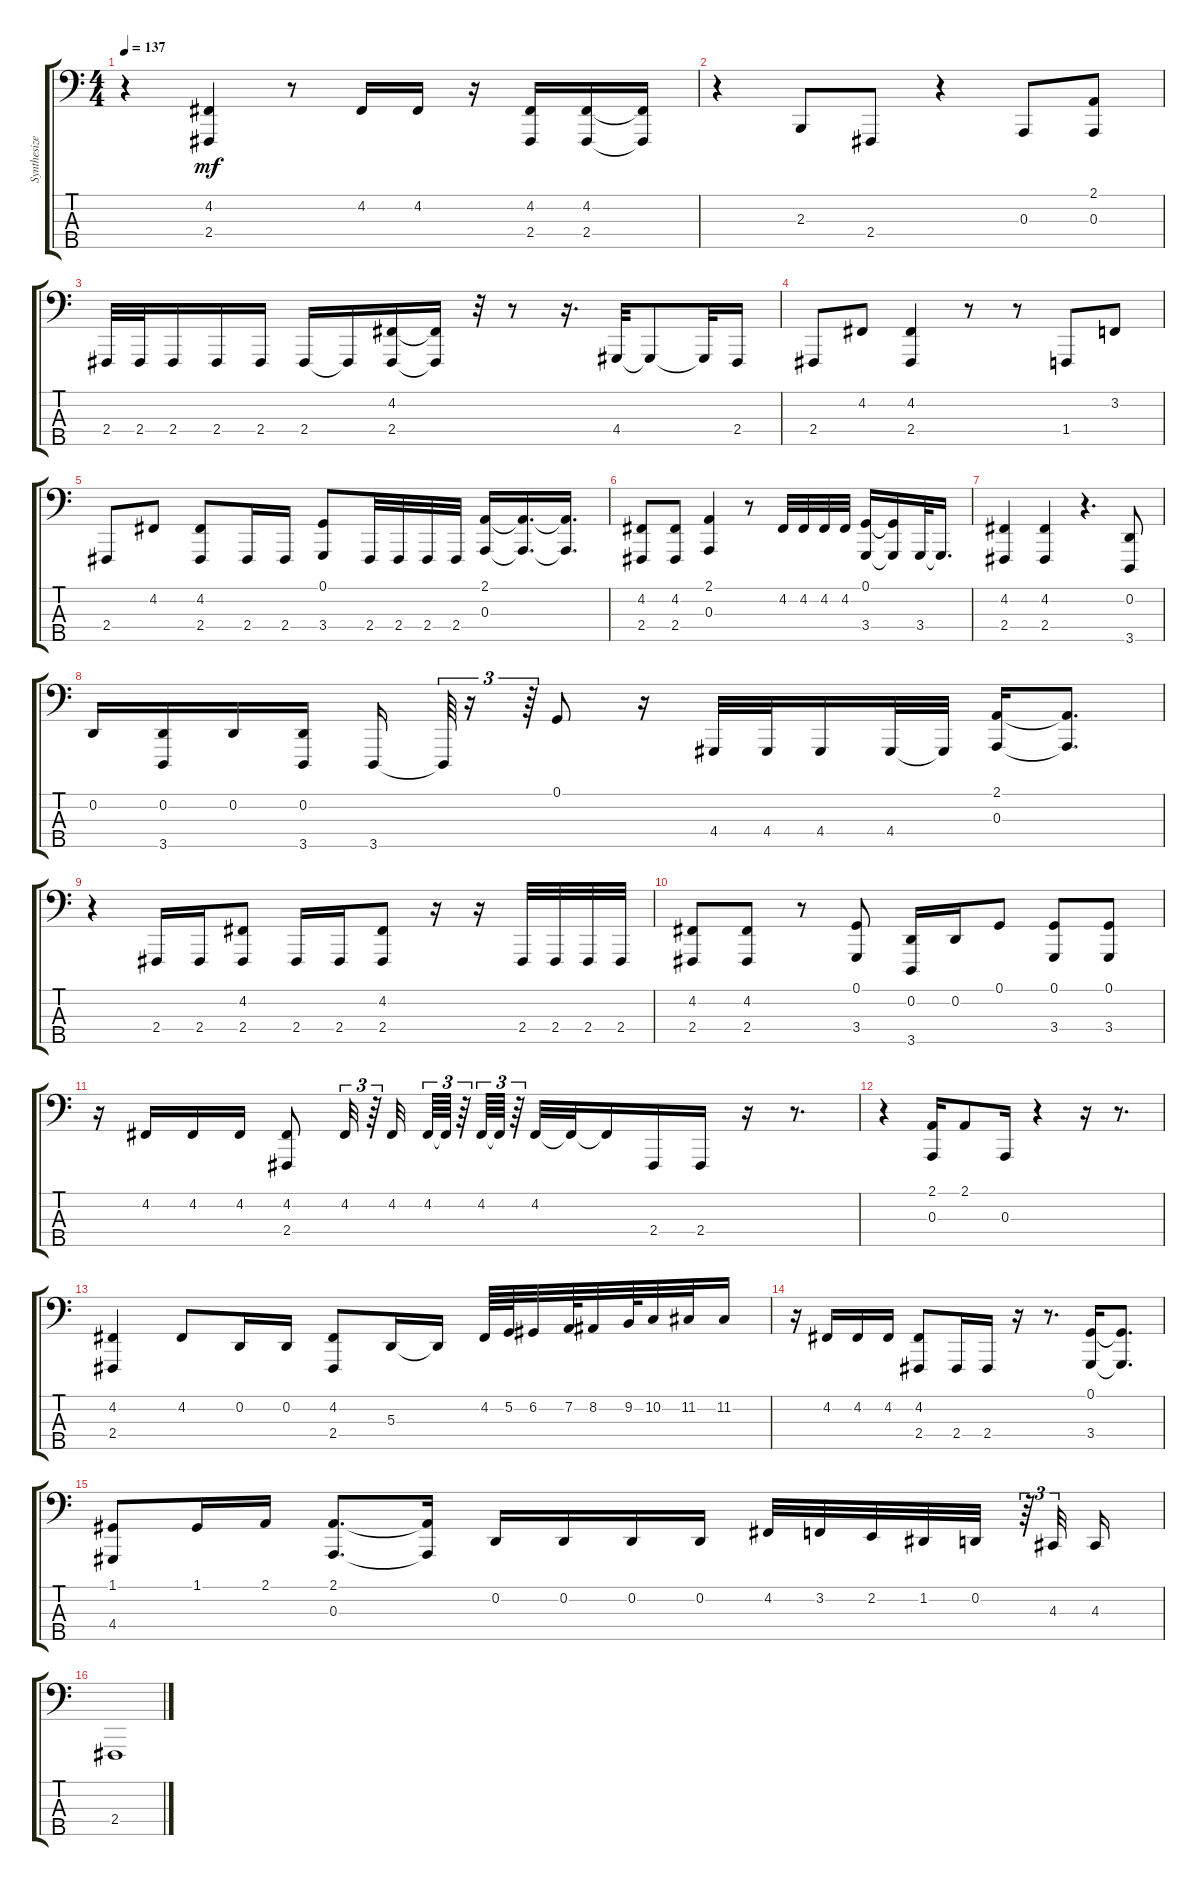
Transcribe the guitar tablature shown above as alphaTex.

\track ("Synthesizer" "Synthesize") {instrument pad2warm}
\staff {score tabs}
\tuning (G2 D2 A1 E1 B0) {hide}
\ts (4 4)
\tempo 137
\clef f4
\ks c
r.4{dy mf} (4.2 2.4).4 r.8 4.2.16 4.2.16 r.16 (4.2 2.4).16 (4.2 2.4).16 (4.2{t} 2.4{t}).16 |
r.4 2.3.8 2.4.8 r.4 0.3.8 (2.1 0.3).8 |
2.4.32 2.4.32 2.4.16 2.4.16 2.4.16 2.4.16 2.4{t}.16 (4.2 2.4).16 (4.2{t} 2.4{t}).16 r.32 r.8 r.16{d} 4.4.32 4.4{t}.8 4.4{t}.32 2.4.16 |
2.4.8 4.2.8 (4.2 2.4).4 r.8 r.8 1.4.8 3.2.8 |
2.4.8 4.2.8 (4.2 2.4).8 2.4.16 2.4.16 (0.1 3.4).8 2.4.32 2.4.32 2.4.32 2.4.32 (2.1 0.3).16 (2.1{t} 0.3{t}).16{d} (2.1{t} 0.3{t}).16{d} |
(4.2 2.4).8 (4.2 2.4).8 (2.1 0.3).4 r.8 4.2.32 4.2.32 4.2.32 4.2.32 (0.1 3.4).16 (0.1{t} 3.4{t}).16 3.4.32 3.4{t}.16{d} |
(4.2 2.4).4 (4.2 2.4).4 r.4{d} (0.2 3.5).8 |
0.2.16 (0.2 3.5).16 0.2.16 (0.2 3.5).16 3.5.16 3.5{t}.64{tu (3 2)} r.16{tu (3 2)} r.64{tu (3 2)} 0.1.8 r.16 4.4.32 4.4.32 4.4.16 4.4.32 4.4{t}.32 (2.1 0.3).16 (2.1{t} 0.3{t}).8{d} |
r.4 2.4.16 2.4.16 (4.2 2.4).8 2.4.16 2.4.16 (4.2 2.4).8 r.16 r.16 2.4.32 2.4.32 2.4.32 2.4.32 |
(4.2 2.4).8 (4.2 2.4).8 r.8 (0.1 3.4).8 (0.2 3.5).16 0.2.16 0.1.8 (0.1 3.4).8 (0.1 3.4).8 |
r.16 4.2.16 4.2.16 4.2.16 (4.2 2.4).8 4.2.32{tu (3 2)} r.64{tu (3 2)} 4.2.32 4.2.64{tu (3 2)} 4.2{t}.64{tu (3 2)} r.64{tu (3 2)} 4.2.64{tu (3 2)} 4.2{t}.64{tu (3 2)} r.64{tu (3 2)} 4.2.32 4.2{t}.32 4.2{t}.16 2.4.16 2.4.16 r.16 r.8{d} |
r.4 (2.1 0.3).16 2.1.8 0.3.16 r.4 r.16 r.8{d} |
(4.2 2.4).4 4.2.8 0.2.16 0.2.16 (4.2 2.4).8 5.3.16 5.3{t}.16 4.2.64 5.2.64 6.2.32 7.2.64 8.2.32 9.2.64 10.2.32 11.2.32 11.2.16 |
r.16 4.2.16 4.2.16 4.2.16 (4.2 2.4).8 2.4.16 2.4.16 r.16 r.8{d} (0.1 3.4).16 (0.1{t} 3.4{t}).8{d} |
(1.1 4.4).8 1.1.16 2.1.16 (2.1 0.3).8{d} (2.1{t} 0.3{t}).16 0.2.16 0.2.16 0.2.16 0.2.16 4.2.32 3.2.32 2.2.32 1.2.32 0.2.32 r.64{tu (3 2)} 4.3.32{tu (3 2)} 4.3.16 |
2.4.1
